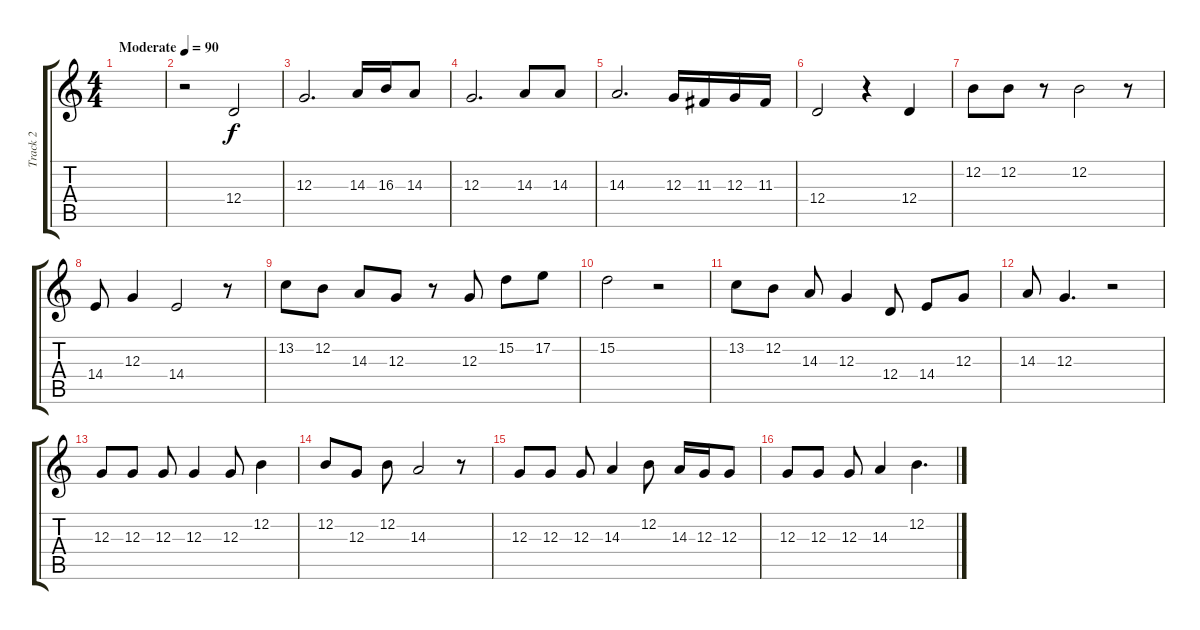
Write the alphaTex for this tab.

\track ("Track 2" "Track 2") {instrument trumpet}
\staff {score tabs}
\tuning (E4 B3 G3 D3 A2 E2) {hide}
\ts (4 4)
\tempo (90 "Moderate")
\clef g2
\ks c
|
r.2 12.4.2 |
12.3.2{d} 14.3.16 16.3.16 14.3.8 |
12.3.2{d} 14.3.8 14.3.8 |
14.3.2{d} 12.3.16 11.3.16 12.3.16 11.3.16 |
12.4.2 r.4 12.4.4 |
12.2.8 12.2.8 r.8 12.2.2 r.8 |
14.4.8 12.3.4 14.4.2 r.8 |
13.2.8 12.2.8 14.3.8 12.3.8 r.8 12.3.8 15.2.8 17.2.8 |
15.2.2 r.2 |
13.2.8 12.2.8 14.3.8 12.3.4 12.4.8 14.4.8 12.3.8 |
14.3.8 12.3.4{d} r.2 |
12.3.8 12.3.8 12.3.8 12.3.4 12.3.8 12.2.4 |
12.2.8 12.3.8 12.2.8 14.3.2 r.8 |
12.3.8 12.3.8 12.3.8 14.3.4 12.2.8 14.3.16 12.3.16 12.3.8 |
12.3.8 12.3.8 12.3.8 14.3.4 12.2.4{d}
